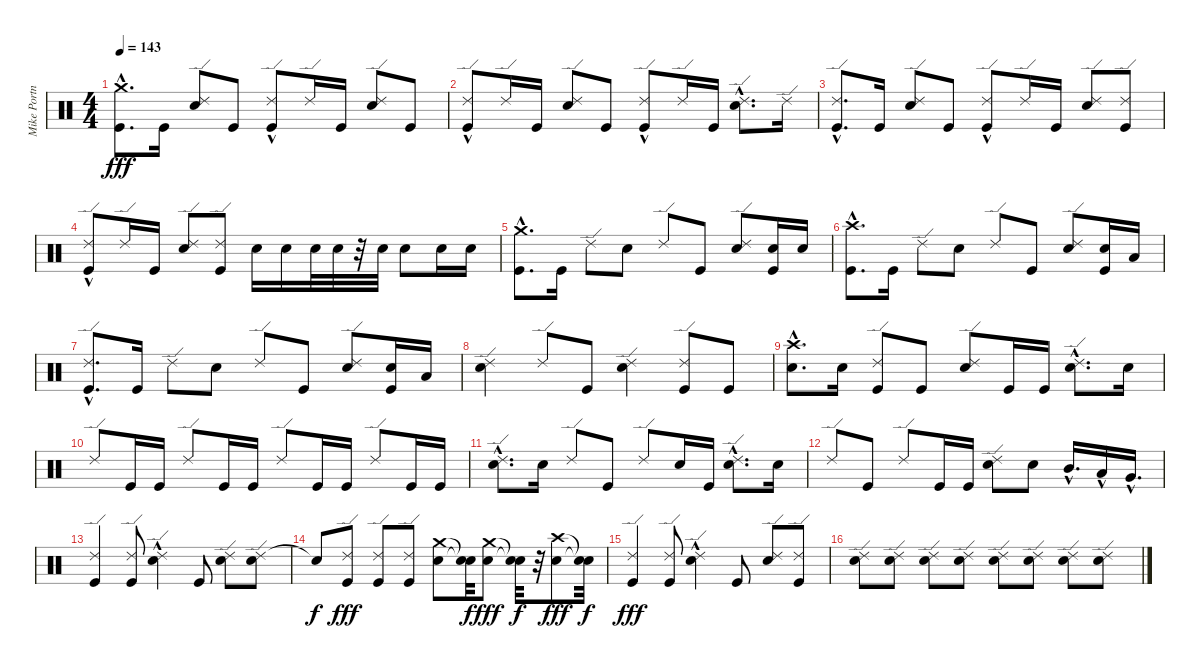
\track ("Mike Portnoy (Drums)" "Mike Portn") {instrument percussion}
\staff {score}
\articulation defaults
\ts (4 4)
\tempo 143
\clef neutral
\ks c
("Crash medium (hit)" "Kick (hit)"{hac}).8{d dy fff} "Kick (hit)".16 ("Electric Snare (hit)" "Ride (edge) 2").8 "Kick (hit)".8 ("Ride (edge) 2" "Kick (hit)"{hac}).8 "Ride (edge) 2".16 "Kick (hit)".16 ("Electric Snare (hit)" "Ride (edge) 2").8 "Kick (hit)".8 |
("Ride (edge) 2" "Kick (hit)"{hac}).8 "Ride (edge) 2".16 "Kick (hit)".16 ("Electric Snare (hit)" "Ride (edge) 2").8 "Kick (hit)".8 ("Ride (edge) 2" "Kick (hit)"{hac}).8 "Ride (edge) 2".16 "Kick (hit)".16 ("Electric Snare (hit)"{hac} "Ride (edge) 2"{hac}).8{d} "Ride (edge) 2".16 |
("Ride (edge) 2" "Kick (hit)"{hac}).8{d} "Kick (hit)".16 ("Electric Snare (hit)" "Ride (edge) 2").8 "Kick (hit)".8 ("Ride (edge) 2" "Kick (hit)"{hac}).8 "Ride (edge) 2".16 "Kick (hit)".16 ("Electric Snare (hit)" "Ride (edge) 2").8 ("Ride (edge) 2" "Kick (hit)").8 |
("Ride (edge) 2" "Kick (hit)"{hac}).8 "Ride (edge) 2".16 "Kick (hit)".16 ("Electric Snare (hit)" "Ride (edge) 2").8 ("Ride (edge) 2" "Kick (hit)").8 "Electric Snare (hit)".16 "Electric Snare (hit)".16 "Electric Snare (hit)".32 "Electric Snare (hit)".32 r.32 "Electric Snare (hit)".32 "Electric Snare (hit)".8 "Electric Snare (hit)".16 "Electric Snare (hit)".16 |
("Crash medium (hit)" "Kick (hit)"{hac}).8{d} "Kick (hit)".16 "Ride (edge) 2".8 "Electric Snare (hit)".8 "Ride (edge) 2".8 "Kick (hit)".8 ("Electric Snare (hit)" "Ride (edge) 2").8 ("Electric Snare (hit)" "Kick (hit)").16 "Electric Snare (hit)".16 |
("Crash high (hit)" "Kick (hit)"{hac}).8{d} "Kick (hit)".16 "Ride (edge) 2".8 "Electric Snare (hit)".8 "Ride (edge) 2".8 "Kick (hit)".8 ("Electric Snare (hit)" "Ride (edge) 2").8 ("Electric Snare (hit)" "Kick (hit)").16 "Low Tom (hit)".16 |
("Ride (edge) 2" "Kick (hit)"{hac}).8{d} "Kick (hit)".16 "Ride (edge) 2".8 "Electric Snare (hit)".8 "Ride (edge) 2".8 "Kick (hit)".8 ("Electric Snare (hit)" "Ride (edge) 2").8 ("Electric Snare (hit)" "Kick (hit)").16 "Low Tom (hit)".16 |
("Electric Snare (hit)" "Ride (edge) 2").4 "Ride (edge) 2".8 "Kick (hit)".8 ("Electric Snare (hit)" "Ride (edge) 2").4 ("Kick (hit)" "Ride (edge) 2").8 "Kick (hit)".8 |
("Crash high (hit)"{hac} "Electric Snare (hit)"{hac}).8{d} "Electric Snare (hit)".16 ("Ride (edge) 2" "Kick (hit)").8 "Kick (hit)".8 ("Electric Snare (hit)" "Ride (edge) 2").8 "Kick (hit)".16 "Kick (hit)".16 ("Electric Snare (hit)"{hac} "Ride (edge) 2"{hac}).8{d} "Electric Snare (hit)".16 |
"Ride (edge) 2".8 "Kick (hit)".16 "Kick (hit)".16 "Ride (edge) 2".8 "Kick (hit)".16 "Kick (hit)".16 "Ride (edge) 2".8 "Kick (hit)".16 "Kick (hit)".16 "Ride (edge) 2".8 "Kick (hit)".16 "Kick (hit)".16 |
("Electric Snare (hit)"{hac} "Ride (edge) 2"{hac}).8{d} "Electric Snare (hit)".16 "Ride (edge) 2".8 "Kick (hit)".8 "Ride (edge) 2".8 "Electric Snare (hit)".16 "Kick (hit)".16 ("Electric Snare (hit)"{hac} "Ride (edge) 2"{hac}).8{d} "Electric Snare (hit)".16 |
"Ride (edge) 2".8 "Kick (hit)".8 "Ride (edge) 2".8 "Kick (hit)".16 "Kick (hit)".16 ("Electric Snare (hit)" "Ride (edge) 2").8 "Electric Snare (hit)".8 "Mid Tom (hit)"{hac}.16{d} "Low Tom (hit)"{hac}.16 "Very Low Tom (hit)"{hac}.16{d} |
("Ride (edge) 2" "Kick (hit)").4 ("Ride (edge) 2" "Kick (hit)").8 ("Ride (edge) 2"{hac} "Electric Snare (hit)").4 "Kick (hit)".8 ("Electric Snare (hit)" "Ride (edge) 2").8 ("Ride (edge) 2" "Electric Snare (hit)").8 |
"Snare (hit)"{t}.8{dy f} ("Kick (hit)" "Ride (edge) 2").8{dy fff} ("Kick (hit)" "Ride (edge) 2").8 ("Kick (hit)" "Ride (edge) 2").8 ("Crash medium (hit)" "Electric Snare (hit)").8 ("Snare (hit)"{t} "Snare (hit)"{t}).32{dy f} ("Crash medium (hit)" "Electric Snare (hit)").8{dy fff} ("Snare (hit)"{t} "Snare (hit)"{t}).32{dy f} r.32 ("Crash high (hit)" "Electric Snare (hit)").8{dy fff} ("Snare (hit)"{t} "Snare (hit)"{t}).32{dy f} |
("Kick (hit)" "Ride (edge) 2").4{dy fff} ("Ride (edge) 2" "Kick (hit)").8 ("Ride (edge) 2"{hac} "Electric Snare (hit)").4 "Kick (hit)".8 ("Ride (edge) 2" "Electric Snare (hit)").8 ("Ride (edge) 2" "Kick (hit)").8 |
("Electric Snare (hit)" "Ride (edge) 2").8 ("Electric Snare (hit)" "Ride (edge) 2").8 ("Electric Snare (hit)" "Ride (edge) 2").8 ("Electric Snare (hit)" "Ride (edge) 2").8 ("Electric Snare (hit)" "Ride (edge) 2").8 ("Electric Snare (hit)" "Ride (edge) 2").8 ("Electric Snare (hit)" "Ride (edge) 2").8 ("Electric Snare (hit)" "Ride (edge) 2").8
